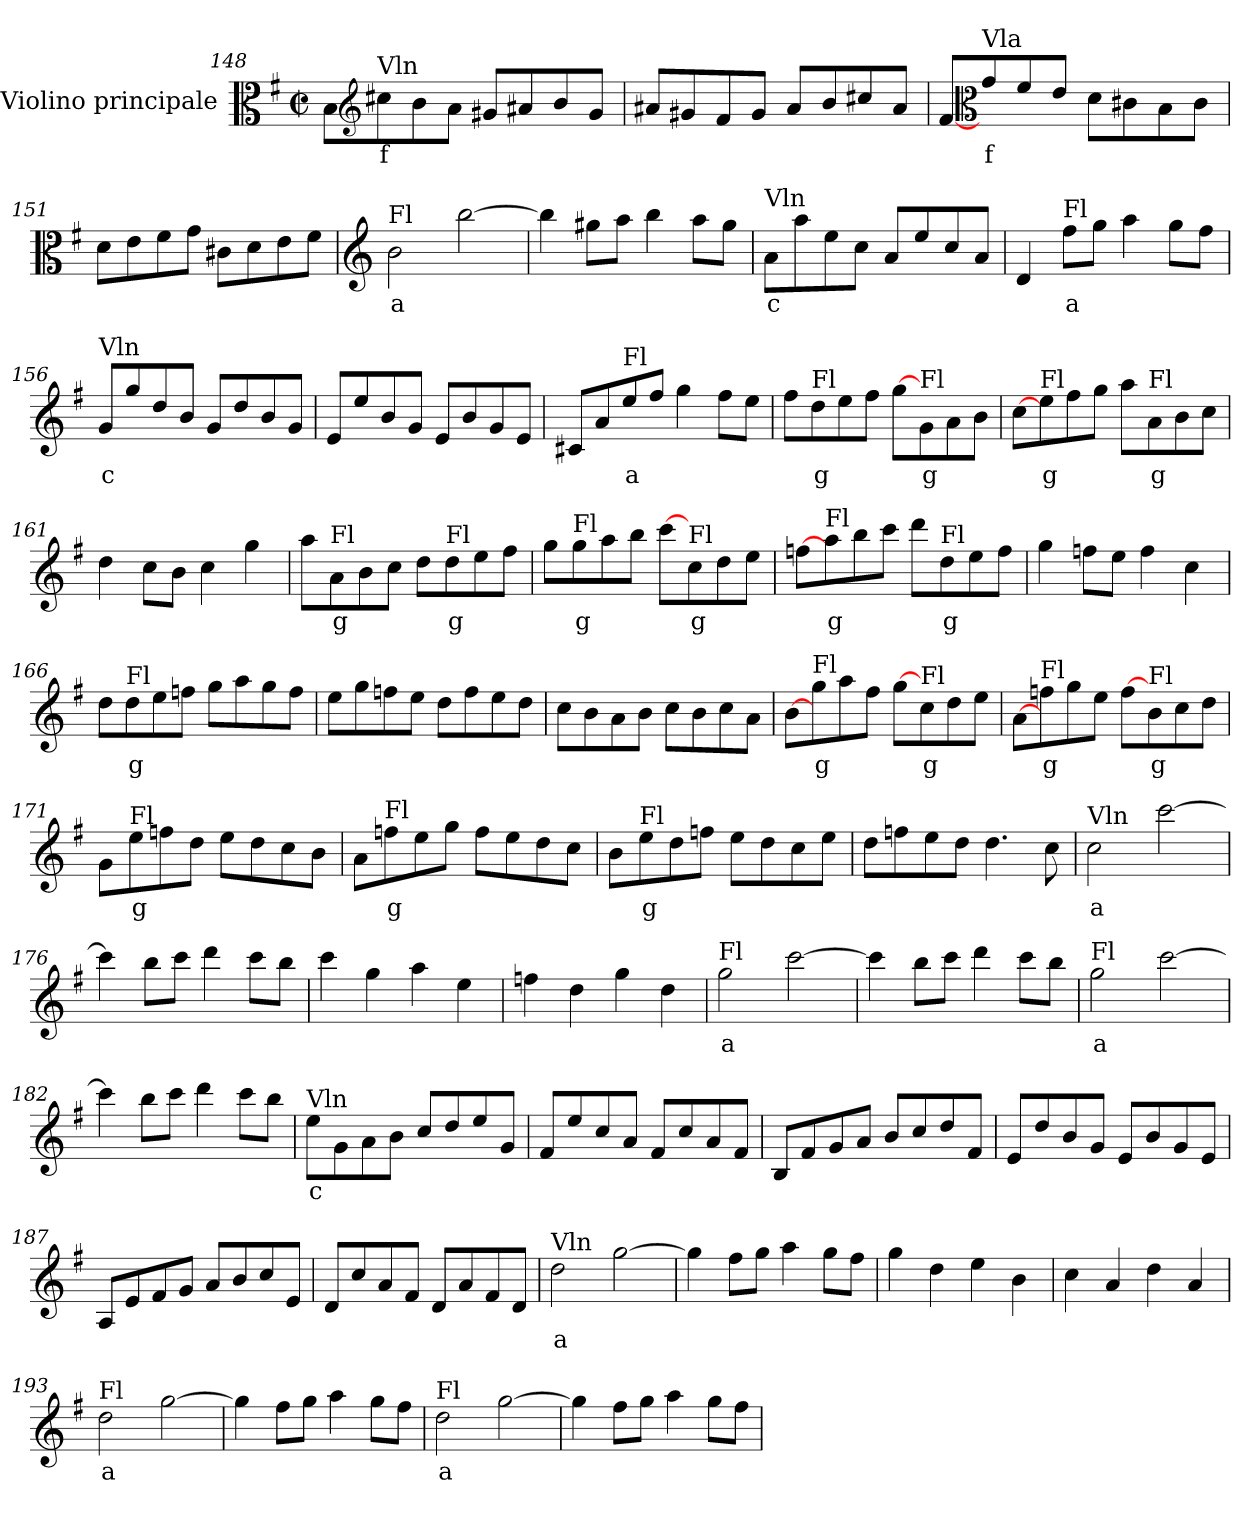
**kern	**text
*part1	*part1
*staff1	*staff1
*I"Violino principale	*
*I'Vln. p.	*
*clefC3	*
*k[f#]	*
*M2/2	*
*met(c|)	*
=148	=148
8B\L	.
*clefG2	*
!LO:TX:a:t=Vln	!
!	!LO:LY:color=#FF0000
8cc#X\	f
8b\	.
8a\J	.
8g#X/L	.
8a#X/	.
8b/	.
8g#/J	.
=149	=149
8a#X/L	.
8g#X/	.
8f#/	.
8g#/J	.
8a#/L	.
8b/	.
8cc#X/	.
8a#/J	.
=150	=150
[8f#/L	.
*clefC3	*
!LO:TX:a:t=Vla	!
!	!LO:LY:color=#FF0000
8g/	f
8f#/	.
8e/J	.
8d\L	.
8c#X\	.
8B\	.
8c#\J	.
=151	=151
8d\L	.
8e\	.
8f#\	.
8g\J	.
8c#X\L	.
8d\	.
8e\	.
8f#\J	.
=152	=152
*clefG2	*
!LO:TX:a:t=Fl	!
!	!LO:LY:color=#FF0000
2b	a
[2bb	.
=153	=153
4bb]	.
8gg#X\L	.
8aa\J	.
4bb	.
8aa\L	.
8gg#\J	.
=154	=154
!LO:TX:a:t=Vln	!
!	!LO:LY:color=#FF0000
8a\L	c
8aa\	.
8ee\	.
8cc\J	.
8a/L	.
8ee/	.
8cc/	.
8a/J	.
=155	=155
4d	.
!LO:TX:a:t=Fl	!
!	!LO:LY:color=#FF0000
8ff#\L	a
8gg\J	.
4aa	.
8gg\L	.
8ff#\J	.
=156	=156
!LO:TX:a:t=Vln	!
!	!LO:LY:color=#FF0000
8g/L	c
8gg/	.
8dd/	.
8b/J	.
8g/L	.
8dd/	.
8b/	.
8g/J	.
=157	=157
8e/L	.
8ee/	.
8b/	.
8g/J	.
8e/L	.
8b/	.
8g/	.
8e/J	.
=158	=158
8c#X/L	.
8a/	.
!LO:TX:a:t=Fl	!
!	!LO:LY:color=#FF0000
8ee/	a
8ff#/J	.
4gg	.
8ff#\L	.
8ee\J	.
=159	=159
8ff#\L	.
!LO:TX:a:t=Fl	!
!	!LO:LY:color=#FF0000
8dd\	g
8ee\	.
8ff#\J	.
[8gg\L	.
!LO:TX:a:t=Fl	!
!	!LO:LY:color=#FF0000
8g\	g
8a\	.
8b\J	.
=160	=160
[8cc\L	.
!LO:TX:a:t=Fl	!
!	!LO:LY:color=#FF0000
8ee\	g
8ff#\	.
8gg\J	.
8aa\L	.
!LO:TX:a:t=Fl	!
!	!LO:LY:color=#FF0000
8a\	g
8b\	.
8cc\J	.
=161	=161
4dd	.
8cc\L	.
8b\J	.
4cc	.
4gg	.
=162	=162
8aa\L	.
!LO:TX:a:t=Fl	!
!	!LO:LY:color=#FF0000
8a\	g
8b\	.
8cc\J	.
8dd\L	.
!LO:TX:a:t=Fl	!
!	!LO:LY:color=#FF0000
8dd\	g
8ee\	.
8ff#\J	.
=163	=163
8gg\L	.
!LO:TX:a:t=Fl	!
!	!LO:LY:color=#FF0000
8gg\	g
8aa\	.
8bb\J	.
[8ccc\L	.
!LO:TX:a:t=Fl	!
!	!LO:LY:color=#FF0000
8cc\	g
8dd\	.
8ee\J	.
=164	=164
[8ffn\L	.
!LO:TX:a:t=Fl	!
!	!LO:LY:color=#FF0000
8aa\	g
8bb\	.
8ccc\J	.
8ddd\L	.
!LO:TX:a:t=Fl	!
!	!LO:LY:color=#FF0000
8dd\	g
8ee\	.
8ff\J	.
=165	=165
4gg	.
8ffn\L	.
8ee\J	.
4ff	.
4cc	.
=166	=166
8dd\L	.
!LO:TX:a:t=Fl	!
!	!LO:LY:color=#FF0000
8dd\	g
8ee\	.
8ff\J	.
8gg\L	.
8aa\	.
8gg\	.
8ff\J	.
=167	=167
8ee\L	.
8gg\	.
8ffn\	.
8ee\J	.
8dd\L	.
8ff\	.
8ee\	.
8dd\J	.
=168	=168
8cc\L	.
8b\	.
8a\	.
8b\J	.
8cc\L	.
8b\	.
8cc\	.
8a\J	.
=169	=169
[8b\L	.
!LO:TX:a:t=Fl	!
!	!LO:LY:color=#FF0000
8gg\	g
8aa\	.
8ff#\J	.
[8gg\L	.
!LO:TX:a:t=Fl	!
!	!LO:LY:color=#FF0000
8cc\	g
8dd\	.
8ee\J	.
=170	=170
[8a\L	.
!LO:TX:a:t=Fl	!
!	!LO:LY:color=#FF0000
8ffn\	g
8gg\	.
8ee\J	.
[8ff\L	.
!LO:TX:a:t=Fl	!
!	!LO:LY:color=#FF0000
8b\	g
8cc\	.
8dd\J	.
=171	=171
8g\L	.
!LO:TX:a:t=Fl	!
!	!LO:LY:color=#FF0000
8ee\	g
8ffn\	.
8dd\J	.
8ee\L	.
8dd\	.
8cc\	.
8b\J	.
=172	=172
8a\L	.
!LO:TX:a:t=Fl	!
!	!LO:LY:color=#FF0000
8ffn\	g
8ee\	.
8gg\J	.
8ff\L	.
8ee\	.
8dd\	.
8cc\J	.
=173	=173
8b\L	.
!LO:TX:a:t=Fl	!
!	!LO:LY:color=#FF0000
8ee\	g
8dd\	.
8ffn\J	.
8ee\L	.
8dd\	.
8cc\	.
8ee\J	.
=174	=174
8dd\L	.
8ffn\	.
8ee\	.
8dd\J	.
4.dd	.
8cc	.
=175	=175
!LO:TX:a:t=Vln	!
!	!LO:LY:color=#FF0000
2cc	a
[2ccc	.
=176	=176
4ccc]	.
8bb\L	.
8ccc\J	.
4ddd	.
8ccc\L	.
8bb\J	.
=177	=177
4ccc	.
4gg	.
4aa	.
4ee	.
=178	=178
4ffn	.
4dd	.
4gg	.
4dd	.
=179	=179
!LO:TX:a:t=Fl	!
!	!LO:LY:color=#FF0000
2gg	a
[2ccc	.
=180	=180
4ccc]	.
8bb\L	.
8ccc\J	.
4ddd	.
8ccc\L	.
8bb\J	.
=181	=181
!LO:TX:a:t=Fl	!
!	!LO:LY:color=#FF0000
2gg	a
[2ccc	.
=182	=182
4ccc]	.
8bb\L	.
8ccc\J	.
4ddd	.
8ccc\L	.
8bb\J	.
=183	=183
!LO:TX:a:t=Vln	!
!	!LO:LY:color=#FF0000
8ee\L	c
8g\	.
8a\	.
8b\J	.
8cc/L	.
8dd/	.
8ee/	.
8g/J	.
=184	=184
8f#/L	.
8ee/	.
8cc/	.
8a/J	.
8f#/L	.
8cc/	.
8a/	.
8f#/J	.
=185	=185
8B/L	.
8f#/	.
8g/	.
8a/J	.
8b/L	.
8cc/	.
8dd/	.
8f#/J	.
=186	=186
8e/L	.
8dd/	.
8b/	.
8g/J	.
8e/L	.
8b/	.
8g/	.
8e/J	.
=187	=187
8A/L	.
8e/	.
8f#/	.
8g/J	.
8a/L	.
8b/	.
8cc/	.
8e/J	.
=188	=188
8d/L	.
8cc/	.
8a/	.
8f#/J	.
8d/L	.
8a/	.
8f#/	.
8d/J	.
=189	=189
!LO:TX:a:t=Vln	!
!	!LO:LY:color=#FF0000
2dd	a
[2gg	.
=190	=190
4gg]	.
8ff#\L	.
8gg\J	.
4aa	.
8gg\L	.
8ff#\J	.
=191	=191
4gg	.
4dd	.
4ee	.
4b	.
=192	=192
4cc	.
4a	.
4dd	.
4a	.
=193	=193
!LO:TX:a:t=Fl	!
!	!LO:LY:color=#FF0000
2dd	a
[2gg	.
=194	=194
4gg]	.
8ff#\L	.
8gg\J	.
4aa	.
8gg\L	.
8ff#\J	.
=195	=195
!LO:TX:a:t=Fl	!
!	!LO:LY:color=#FF0000
2dd	a
[2gg	.
=196	=196
4gg]	.
8ff#\L	.
8gg\J	.
4aa	.
8gg\L	.
8ff#\J	.
=	=
*-	*-
